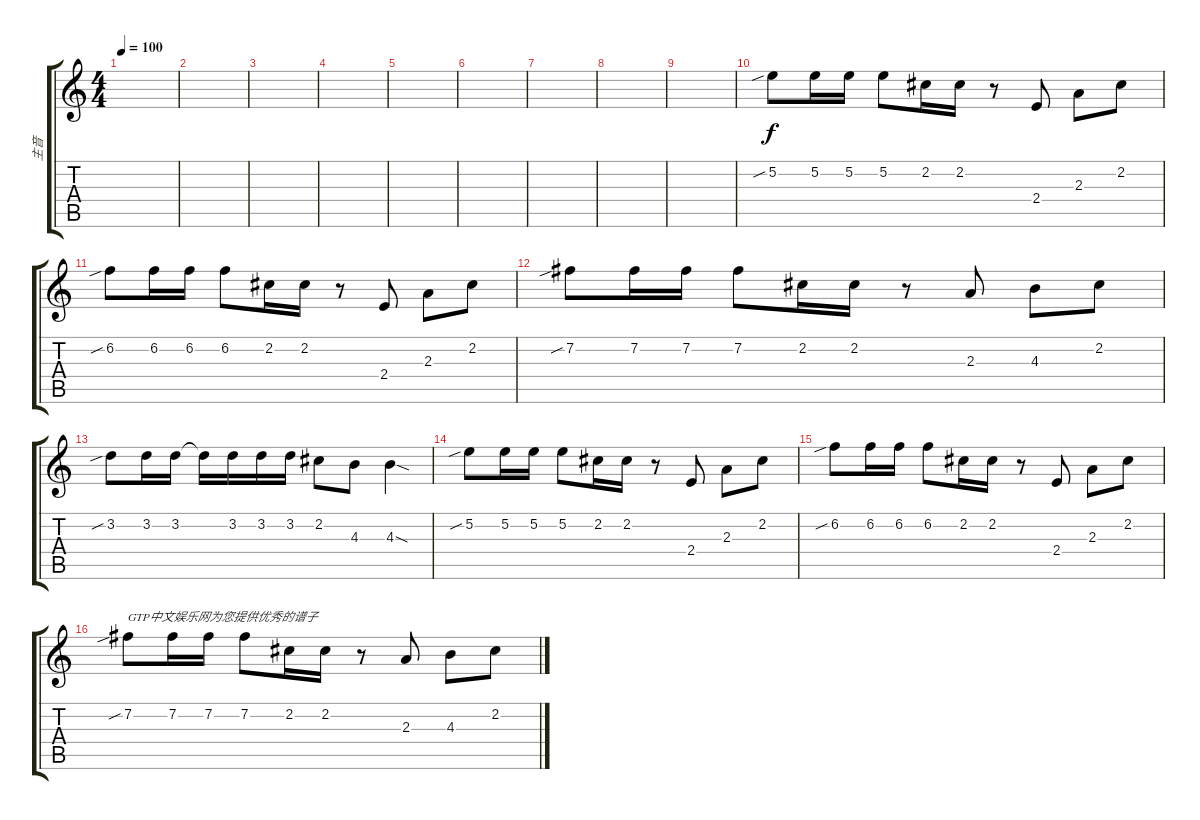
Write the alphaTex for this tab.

\track ("主音" "主音") {instrument distortionguitar}
\staff {score tabs}
\tuning (E4 B3 G3 D3 A2 E2) {hide}
\ts (4 4)
\tempo 100
\clef g2
\ks c
|
|
|
|
|
|
|
|
|
5.2{sib}.8 5.2.16 5.2.16 5.2.8 2.2.16 2.2.16 r.8 2.4.8 2.3.8 2.2.8 |
6.2{sib}.8 6.2.16 6.2.16 6.2.8 2.2.16 2.2.16 r.8 2.4.8 2.3.8 2.2.8 |
7.2{sib}.8 7.2.16 7.2.16 7.2.8 2.2.16 2.2.16 r.8 2.3.8 4.3.8 2.2.8 |
3.2{sib}.8 3.2.16 3.2.16 3.2{t}.16 3.2.16 3.2.16 3.2.16 2.2.8 4.3.8 4.3{sod}.4 |
5.2{sib}.8 5.2.16 5.2.16 5.2.8 2.2.16 2.2.16 r.8 2.4.8 2.3.8 2.2.8 |
6.2{sib}.8 6.2.16 6.2.16 6.2.8 2.2.16 2.2.16 r.8 2.4.8 2.3.8 2.2.8 |
7.2{sib}.8{txt "GTP中文娱乐网为您提供优秀的谱子"} 7.2.16 7.2.16 7.2.8 2.2.16 2.2.16 r.8 2.3.8 4.3.8 2.2.8
